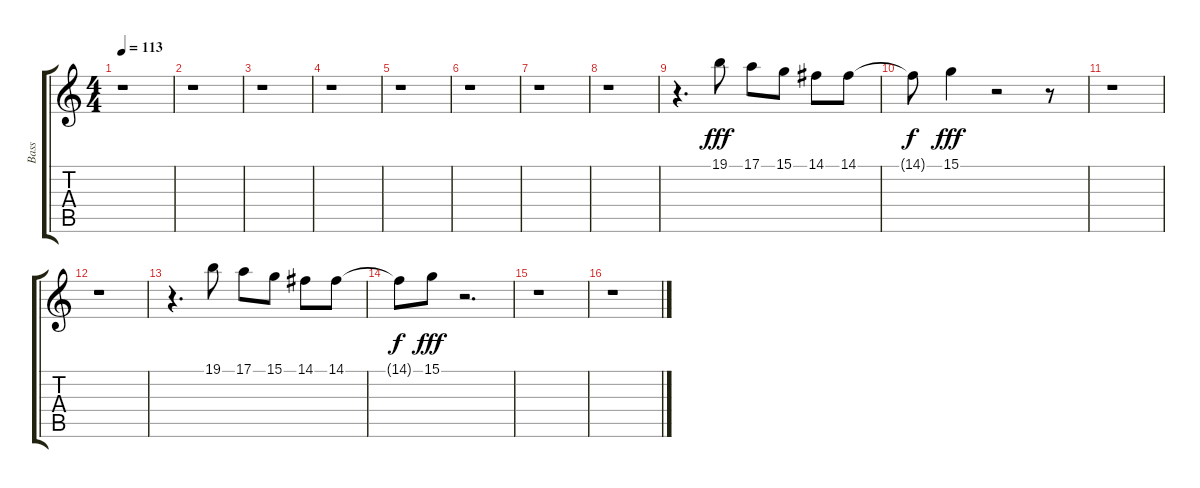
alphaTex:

\track (" Bass" " Bass") {instrument marimba}
\staff {score tabs}
\tuning (E4 B3 G3 D3 A2 E2) {hide}
\ts (4 4)
\tempo 113
\clef g2
\ks c
r.1{dy fff} |
r.1 |
r.1 |
r.1 |
r.1 |
r.1 |
r.1 |
r.1 |
r.4{d} 19.1.8 17.1.8 15.1.8 14.1.8 14.1.8 |
14.1{t}.8{dy f} 15.1.4{dy fff} r.2 r.8 |
r.1 |
r.1 |
r.4{d} 19.1.8 17.1.8 15.1.8 14.1.8 14.1.8 |
14.1{t}.8{dy f} 15.1.8{dy fff} r.2{d} |
r.1 |
r.1
